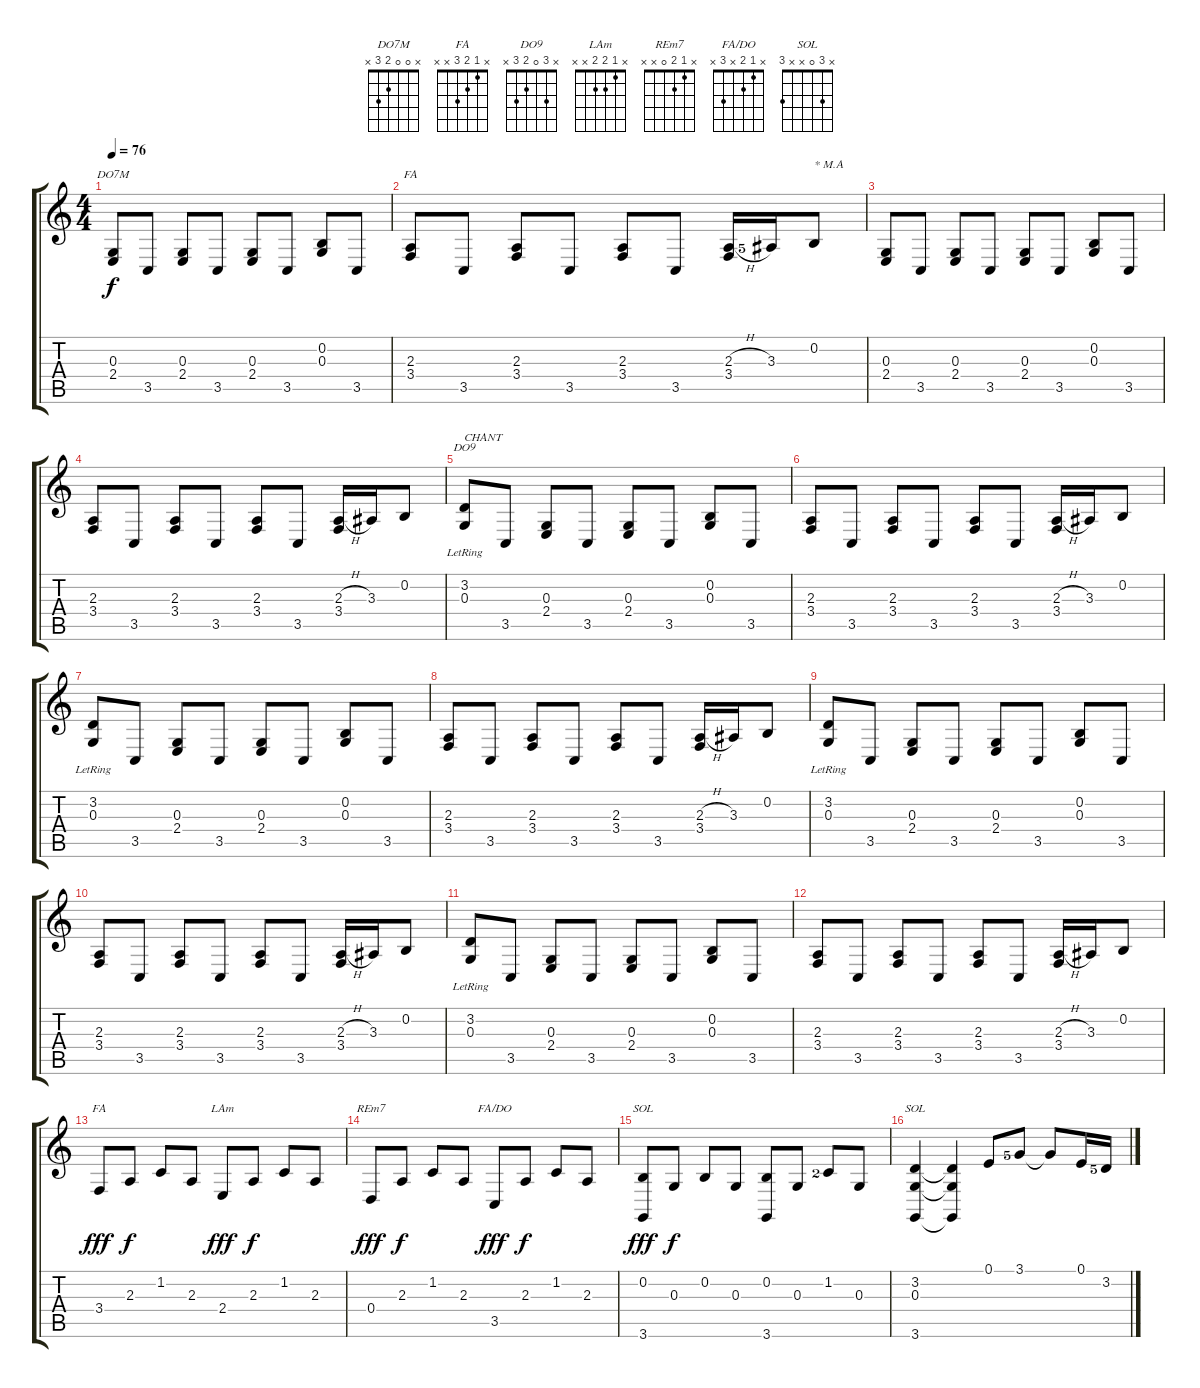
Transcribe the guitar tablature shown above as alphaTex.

\track "" {instrument acousticgrandpiano}
\staff {score tabs}
\tuning (E4 B3 G3 D3 A2 E2) {hide}
\chord ("DO7M" x 0 0 2 3 x)
\chord ("FA" x x 2 3 3 x)
\chord ("DO9" x 3 0 2 3 x)
\chord ("FA" x 1 2 3 x x)
\chord ("LAm" x 1 2 2 x x)
\chord ("REm7" x 1 2 0 x x)
\chord ("FA/DO" x 1 2 x 3 x)
\chord ("SOL" x 0 0 x x 3)
\chord ("SOL" x 3 0 x x 3)
\ts (4 4)
\tempo 76
\clef g2
\ks c
(0.3 2.4).8{ch "DO7M" lyrics (0 "") lyrics (1 "") lyrics (2 "") lyrics (3 "") lyrics (4 "") dy f instrument acousticgrandpiano} 3.5.8 (0.3 2.4).8 3.5.8 (0.3 2.4).8 3.5.8 (0.2 0.3).8 3.5.8 |
(2.3 3.4).8{ch "FA"} 3.5.8 (2.3 3.4).8 3.5.8 (2.3 3.4).8 3.5.8 (2.3{h} 3.4).16 3.3{lf 5}.16 0.2.8{txt "* M.A"} |
(0.3 2.4).8 3.5.8 (0.3 2.4).8 3.5.8 (0.3 2.4).8 3.5.8 (0.2 0.3).8 3.5.8 |
(2.3 3.4).8 3.5.8 (2.3 3.4).8 3.5.8 (2.3 3.4).8 3.5.8 (2.3{h} 3.4).16 3.3.16 0.2.8 |
(3.2{lr} 0.3).8{ch "DO9" txt "CHANT"} 3.5.8 (0.3 2.4).8 3.5.8 (0.3 2.4).8 3.5.8 (0.2 0.3).8 3.5.8 |
(2.3 3.4).8 3.5.8 (2.3 3.4).8 3.5.8 (2.3 3.4).8 3.5.8 (2.3{h} 3.4).16 3.3.16 0.2.8 |
(3.2{lr} 0.3).8 3.5.8 (0.3 2.4).8 3.5.8 (0.3 2.4).8 3.5.8 (0.2 0.3).8 3.5.8 |
(2.3 3.4).8 3.5.8 (2.3 3.4).8 3.5.8 (2.3 3.4).8 3.5.8 (2.3{h} 3.4).16 3.3.16 0.2.8 |
(3.2{lr} 0.3).8 3.5.8 (0.3 2.4).8 3.5.8 (0.3 2.4).8 3.5.8 (0.2 0.3).8 3.5.8 |
(2.3 3.4).8 3.5.8 (2.3 3.4).8 3.5.8 (2.3 3.4).8 3.5.8 (2.3{h} 3.4).16 3.3.16 0.2.8 |
(3.2{lr} 0.3).8 3.5.8 (0.3 2.4).8 3.5.8 (0.3 2.4).8 3.5.8 (0.2 0.3).8 3.5.8 |
(2.3 3.4).8 3.5.8 (2.3 3.4).8 3.5.8 (2.3 3.4).8 3.5.8 (2.3{h} 3.4).16 3.3.16 0.2.8 |
3.4.8{ch "FA" dy fff} 2.3.8{dy f} 1.2.8 2.3.8 2.4.8{ch "LAm" dy fff} 2.3.8{dy f} 1.2.8 2.3.8 |
0.4.8{ch "REm7" dy fff} 2.3.8{dy f} 1.2.8 2.3.8 3.5.8{ch "FA/DO" dy fff} 2.3.8{dy f} 1.2.8 2.3.8 |
(0.2 3.6).8{ch "SOL" dy fff} 0.3.8{dy f} 0.2.8 0.3.8 (0.2 3.6).8 0.3.8 1.2{lf 2}.8 0.3.8 |
(3.2 0.3 3.6).4{ch "SOL"} (3.2{t} 0.3{t} 3.6{t}).4 0.1.8 3.1{lf 5}.8 3.1{t}.8 0.1.16 3.2{lf 5}.16
